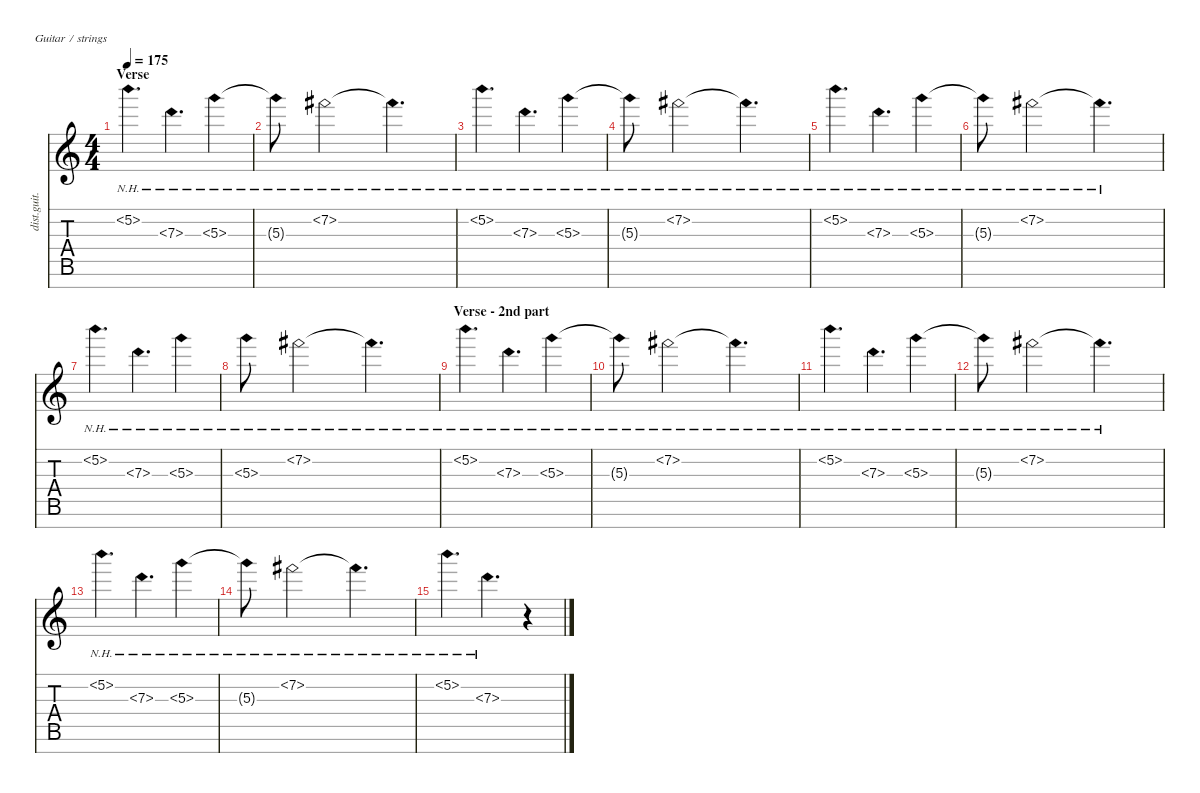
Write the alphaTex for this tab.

\defaultSystemsLayout 4
\hideDynamics
\bracketExtendMode nobrackets
\track ("Distortion Guitar - Zoli" "dist.guit.") {instrument distortionguitar}
\staff {score tabs}
\tuning (E4 B3 G3 D3 A2 E2 B1)
\ts (4 4)
\section ("" "Verse")
\tempo 175
\clef g2
\ks c
5.2{nh}.4{d dy ff} 7.3{nh}.4{d} 5.3{nh}.4 |
5.3{nh t}.8 7.2{nh acc #}.2 7.2{nh t acc #}.4{d} |
5.2{nh}.4{d} 7.3{nh}.4{d} 5.3{nh}.4 |
5.3{nh t}.8 7.2{nh acc #}.2 7.2{nh t acc #}.4{d} |
5.2{nh}.4{d} 7.3{nh}.4{d} 5.3{nh}.4 |
5.3{nh t}.8 7.2{nh acc #}.2 7.2{nh t acc #}.4{d} |
5.2{nh}.4{d} 7.3{nh}.4{d} 5.3{nh}.4 |
5.3{nh}.8 7.2{nh acc #}.2 7.2{nh t acc #}.4{d} |
\section ("" "Verse - 2nd part")
5.2{nh}.4{d} 7.3{nh}.4{d} 5.3{nh}.4 |
5.3{nh t}.8 7.2{nh acc #}.2 7.2{nh t acc #}.4{d} |
5.2{nh}.4{d} 7.3{nh}.4{d} 5.3{nh}.4 |
5.3{nh t}.8 7.2{nh acc #}.2 7.2{nh t acc #}.4{d} |
5.2{nh}.4{d} 7.3{nh}.4{d} 5.3{nh}.4 |
5.3{nh t}.8 7.2{nh acc #}.2 7.2{nh t acc #}.4{d} |
5.2{nh}.4{d} 7.3{nh}.4{d} r.4
